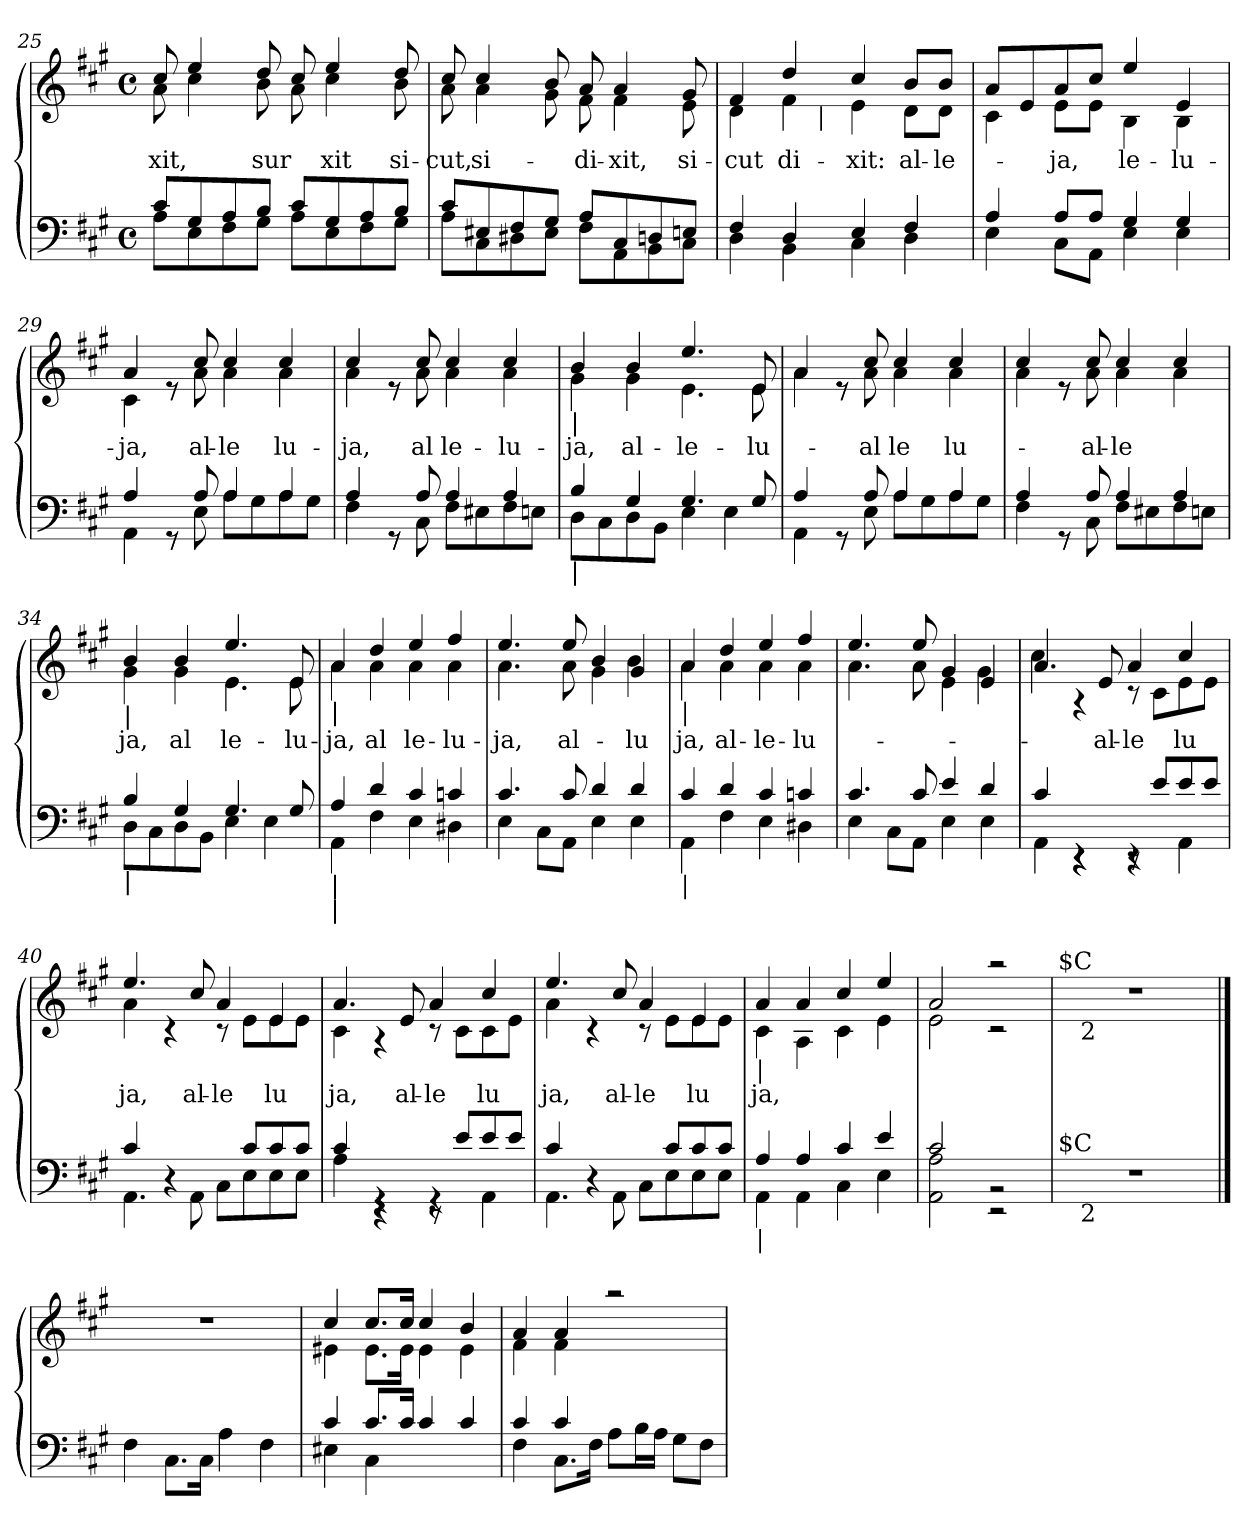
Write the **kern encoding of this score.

**kern	**kern	**text
*part2	*part1	*part1
*staff2	*staff1	*staff1
*clefF4	*clefG2	*
*k[f#c#g#]	*k[f#c#g#]	*
*A:	*A:	*
*M4/4	*M4/4	*
*met(c)	*met(c)	*
=25	=25	=25
*^	*^	*
!	!	!	!	!LO:LY:b
8c#/L	8A\L	8cc#/	8a\	xit,
!	!	!	!	!LO:LY:b
8G#/	8E\	4ee/	4cc#\	.
8A/	8F#\	.	.	.
!	!	!	!	!LO:LY:b
8B/J	8G#\J	8dd/	8b\	sur
!	!	!	!	!LO:LY:b
8c#/L	8A\L	8cc#/	8a\	.
!	!	!	!	!LO:LY:b
8G#/	8E\	4ee/	4cc#\	xit
8A/	8F#\	.	.	.
!	!	!	!	!LO:LY:b
8B/J	8G#\J	8dd/	8b\	si-
!!LO:PB:g=z	!!
=26	=26	=26	=26	=26
!	!	!	!	!LO:LY:b
8c#/L	8A\L	8cc#/	8a\	-cut,
!	!	!	!	!LO:LY:b
8E#X/	8C#\	4cc#/	4a\	-si-
8F#/	8D#X\	.	.	.
!	!	!	!	!LO:LY:b
8G#/J	8E#\J	8b/	8g#\	.
!	!	!	!	!LO:LY:b
8A/L	8F#\L	8a/	8f#\	di-
!	!	!	!	!LO:LY:b
8C#/	8AA\	4a/	4f#\	xit,
8Dn/	8BB\	.	.	.
!	!	!	!	!LO:LY:b
8En/J	8C#\J	8g#/	8e\	si-
=27	=27	=27	=27	=27
!	!	!	!	!LO:LY:b
*	*	*	*^	*
4F#/	4D\	4f#/	4d\	4.ryy	-cut
!	!	!	!	!	!LO:LY:b
4D/	4BB\	4dd/	4f#\	.	-di-
!	!	!	!	!LO:TX:b:t=|	!
.	.	.	.	2ryy	.
!	!	!	!	!	!LO:LY:b
4E/	4C#\	4cc#/	4e\	.	-xit:
!	!	!	!	!	!LO:LY:b
4F#/	4D\	8b/L	8d\L	.	al-
!	!	!	!	!	!LO:LY:b
.	.	8b/J	8d\J	8ryy	-le-
=28	=28	=28	=28	=28	=28
!	!	!	!	!	!LO:LY:b
*	*	*	*v	*v	*
4A/	4E\	8a/L	4c#\	.
.	.	8e/	.	.
!	!	!	!	!LO:LY:b
8A/L	8C#\L	8a/	8e\L	-ja,
!	!	!	!	!LO:LY:b
8A/J	8AA\J	8cc#/J	8e\J	.
!	!	!	!	!LO:LY:b
4G#/	4E\	4ee/	4B\	le-
!	!	!	!	!LO:LY:b
4G#/	4E\	4e/	4B\	-lu-
=29	=29	=29	=29	=29
!	!	!	!	!LO:LY:b
4A/	4AA\	4a/	4c#\	ja,
8rGG	8rGG	8re	8re	.
!	!	!	!	!LO:LY:b
8A/	8E\	8cc#/	8a\	al-
!	!	!	!	!LO:LY:b
4A/	8A\L	4cc#/	4a\	-le
.	8G#\	.	.	.
!	!	!	!	!LO:LY:b
4A/	8A\	4cc#/	4a\	-lu-
.	8G#\J	.	.	.
!!LO:LB:g=z	!!
=30	=30	=30	=30	=30
!	!	!	!	!LO:LY:b
4A/	4F#\	4cc#/	4a\	-ja,
8rGG	8rGG	8re	8re	.
!	!	!	!	!LO:LY:b
8A/	8C#\	8cc#/	8a\	al
!	!	!	!	!LO:LY:b
4A/	8F#\L	4cc#/	4a\	le-
.	8E#X\	.	.	.
!	!	!	!	!LO:LY:b
4A/	8F#\	4cc#/	4a\	-lu-
.	8En\J	.	.	.
=31	=31	=31	=31	=31
!	!	!LO:TX:b:t=|	!	!
!LO:TX:b:t=|	!	!	!	!
!	!	!	!	!LO:LY:b
4B/	8D\L	4b/	4g#\	-ja,
.	8C#\	.	.	.
!	!	!	!	!LO:LY:b
4G#/	8D\	4b/	4g#\	-al-
.	8BB\J	.	.	.
!	!	!	!	!LO:LY:b
4.G#/	4E\	4.ee/	4.e\	-le-
.	4E\	.	.	.
!	!	!	!	!LO:LY:b
8G#/	.	8e/	8e\	-lu-
=32	=32	=32	=32	=32
!	!	!	!	!LO:LY:b
4A/	4AA\	4a/	4a\	.
8rGG	8rGG	8re	8re	.
!	!	!	!	!LO:LY:b
8A/	8E\	8cc#/	8a\	al
!	!	!	!	!LO:LY:b
4A/	8A\L	4cc#/	4a\	-le
.	8G#\	.	.	.
!	!	!	!	!LO:LY:b
4A/	8A\	4cc#/	4a\	lu-
.	8G#\J	.	.	.
=33	=33	=33	=33	=33
!	!	!	!	!LO:LY:b
4A/	4F#\	4cc#/	4a\	.
8rGG	8rGG	8re	8re	.
!	!	!	!	!LO:LY:b
8A/	8C#\	8cc#/	8a\	al-
!	!	!	!	!LO:LY:b
4A/	8F#\L	4cc#/	4a\	-le
.	8E#X\	.	.	.
!	!	!	!	!LO:LY:b
4A/	8F#\	4cc#/	4a\	.
.	8En\J	.	.	.
!!LO:LB:g=z	!!
=34	=34	=34	=34	=34
!	!	!LO:TX:b:t=|	!	!
!LO:TX:b:t=|	!	!	!	!
!	!	!	!	!LO:LY:b
4B/	8D\L	4b/	4g#\	ja,
.	8C#\	.	.	.
!	!	!	!	!LO:LY:b
4G#/	8D\	4b/	4g#\	al
.	8BB\J	.	.	.
!	!	!	!	!LO:LY:b
4.G#/	4E\	4.ee/	4.e\	le-
.	4E\	.	.	.
!	!	!	!	!LO:LY:b
8G#/	.	8e/	8e\	-lu-
=35	=35	=35	=35	=35
!	!	!LO:TX:b:t=|	!	!
!LO:TX:b:t=|	!	!	!	!
!LO:TX:b:t=|	!	!	!	!
!	!	!	!	!LO:LY:b
4A/	4AA\	4a/	4a\	-ja,
!	!	!	!	!LO:LY:b
4d/	4F#\	4dd/	4a\	-al
!	!	!	!	!LO:LY:b
4c#/	4E\	4ee/	4a\	le-
!	!	!	!	!LO:LY:b
4cn/	4D#X\	4ff#/	4a\	-lu-
=36	=36	=36	=36	=36
!	!	!	!	!LO:LY:b
4.c#/	4E\	4.ee/	4.a\	ja,
.	8C#\L	.	.	.
!	!	!	!	!LO:LY:b
8c#/	8AA\J	8ee/	8a\	al-
!	!	!	!	!LO:LY:b
4d/	4E\	4b/	4g#\	.
!	!	!	!	!LO:LY:b
4d/	4E\	4g#/	4b\	-lu
=37	=37	=37	=37	=37
!	!	!LO:TX:b:t=|	!	!
!LO:TX:b:t=|	!	!	!	!
!	!	!	!	!LO:LY:b
4c#/	4AA\	4a/	4a\	ja,
!	!	!	!	!LO:LY:b
4d/	4F#\	4dd/	4a\	al-
!	!	!	!	!LO:LY:b
4c#/	4E\	4ee/	4a\	-le-
!	!	!	!	!LO:LY:b
4cn/	4D#X\	4ff#/	4a\	-lu-
!!LO:LB:g=z	!!
=38	=38	=38	=38	=38
4.c#/	4E\	4.ee/	4.a\	.
.	8C#\L	.	.	.
8c#/	8AA\J	8ee/	8a\	.
4e/	4E\	4g#/	4e\	.
4d/	4E\	4e/	4g#\	.
=39	=39	=39	=39	=39
4c#/	4AA\	4.a/	4cc#\	.
4rEE	4rEE	.	4rA	.
!	!	!	!	!LO:LY:a
.	.	8e/	.	-al-
!	!	!	!	!LO:LY:a
8rEE	4rEE	4a/	8rB	-le
8e/L	.	.	8c#\L	.
!	!	!	!	!LO:LY:a
8e/	4AA\	4cc#/	8e\	lu
8e/J	.	.	8e\J	.
=40	=40	=40	=40	=40
!	!	!	!	!LO:LY:a
4c#/	4.AA\	4.ee/	4a\	ja,
4rC	.	.	4rB	.
!	!	!	!	!LO:LY:a
.	8AA\	8cc#/	.	al-
!	!	!	!	!LO:LY:a
8ryy	8C#\L	4a/	8rB	-le
8c#/L	8E\	.	8e\L	.
!	!	!	!	!LO:LY:a
8c#/	8E\	4e/	8e\	lu
8c#/J	8E\J	.	8e\J	.
=41	=41	=41	=41	=41
!	!	!	!	!LO:LY:a
4c#/	4A\	4.a/	4c#\	ja,
4rEE	4rGG	.	4rA	.
!	!	!	!	!LO:LY:a
.	.	8e/	.	al-
!	!	!	!	!LO:LY:a
8rEE	4rGG	4a/	8rB	-le
8e/L	.	.	8c#\L	.
!	!	!	!	!LO:LY:a
8e/	4AA\	4cc#/	8c#\	lu
8e/J	.	.	8e\J	.
!!LO:LB:g=z	!!
=42	=42	=42	=42	=42
!	!	!	!	!LO:LY:a
4c#/	4.AA\	4.ee/	4a\	ja,
4rC	.	.	4rB	.
!	!	!	!	!LO:LY:a
.	8AA\	8cc#/	.	al-
!	!	!	!	!LO:LY:a
8ryy	8C#\L	4a/	8rB	-le
8c#/L	8E\	.	8e\L	.
!	!	!	!	!LO:LY:a
8c#/	8E\	4e/	8e\	lu
8c#/J	8E\J	.	8e\J	.
=43	=43	=43	=43	=43
!	!	!LO:TX:b:t=|	!	!
!LO:TX:b:t=|	!	!	!	!
!	!	!	!	!LO:LY:a
4A/	4AA\	4a/	4c#\	ja,
4A/	4AA\	4a/	4A\	.
4c#/	4C#\	4cc#/	4c#\	.
4e/	4E\	4ee/	4e\	.
=44	=44	=44	=44	=44
2c#/	2AA\ 2A\	2a/	2e\	.
2rEE	2r	2raa	2rc	.
=45	=45	=45	=45	=45
!	!	!LO:TX:a:t=$C	!	!
!LO:TX:a:t=$C	!	!	!	!
1r	16.ryy	1r	16.ryy	.
!	!	!	!LO:TX:b:t=2	!
!	!LO:TX:b:t=2	!	!	!
.	2ryy	.	2ryy	.
.	4ryy	.	4ryy	.
.	8ryy	.	8ryy	.
.	32ryy	.	32ryy	.
*v	*v	*	*	*
*	*v	*v	*
!!LO:LB:g=z
==46	==46	==46
*	*MM80	*
*^	*^	*
!	!	!LO:TX:a:B:t=Moderato	!	!
!	!	!LO:TX:a:t=$C$N	!	!
!LO:TX:a:t=$C$N	!	!	!	!
*v	*v	*	*	*
*	*v	*v	*
4F#\	1r	.
8.C#\L	.	.
16C#\Jk	.	.
4A\	.	.
4F#\	.	.
=47	=47	=47
*^	*^	*
4c#/	4E#X\	4cc#/	4e#X\	.
8.c#/L	4C#\	8.cc#/L	8.e#\L	.
16c#/Jk	.	16cc#/Jk	16e#\Jk	.
4c#/	2ryy	4cc#/	4e#\	.
4c#/	.	4b/	4e#\	.
=48	=48	=48	=48	=48
4c#/	4F#\	4a/	4f#\	.
4c#/	8.C#\L	4a/	4f#\	.
.	16F#\Jk	.	.	.
2ryy	8A\L	2raa	2ryy	.
.	16B\L	.	.	.
.	16A\JJ	.	.	.
.	8G#\L	.	.	.
.	8F#\J	.	.	.
*v	*v	*	*	*
*	*v	*v	*
=	=	=
*-	*-	*-
